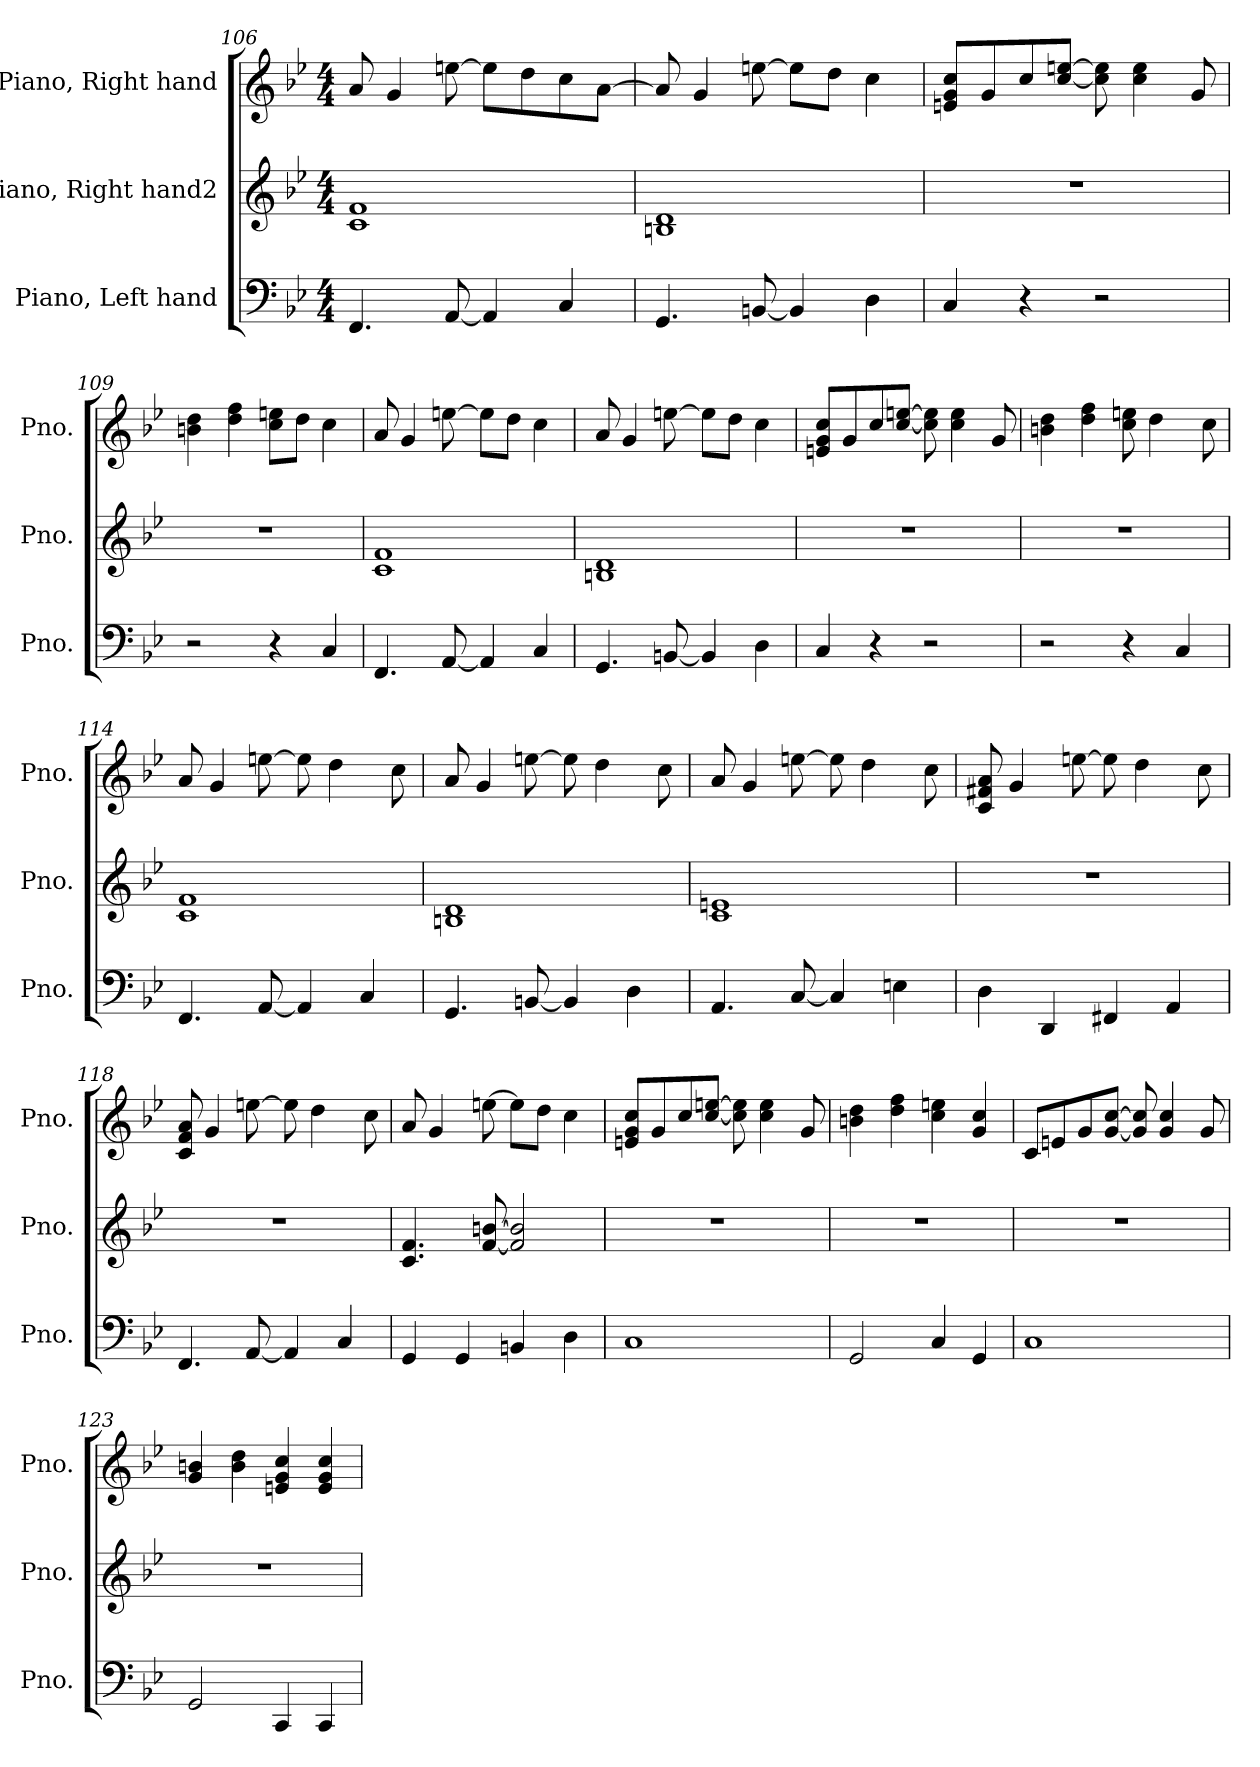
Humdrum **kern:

**kern	**kern	**kern
*part3	*part2	*part1
*staff3	*staff2	*staff1
*I"Piano, Left hand	*I"Piano, Right hand2	*I"Piano, Right hand
*I'Pno.	*I'Pno.	*I'Pno.
*clefF4	*clefG2	*clefG2
*k[b-e-]	*k[b-e-]	*k[b-e-]
*M4/4	*M4/4	*M4/4
=106	=106	=106
4.FF/	1c 1f	8a/
.	.	4g/
[8AA/	.	[8een\
4AA/]	.	8ee\L]
.	.	8dd\
4C/	.	8cc\
.	.	[8a\J
=107	=107	=107
4.GG/	1Bn 1d	8a/]
.	.	4g/
[8BBn/	.	[8een\
4BB/]	.	8ee\L]
.	.	8dd\J
4D\	.	4cc\
=108	=108	=108
4C/	1r	8en/ 8g/ 8cc/L
.	.	8g/
4r	.	8cc/
.	.	[8cc/ [8een/J
2r	.	8cc\] 8ee\]
.	.	4cc\ 4ee\
.	.	8g/
=109	=109	=109
2r	1r	4bn\ 4dd\
.	.	4dd\ 4ff\
4r	.	8cc\ 8een\L
.	.	8dd\J
4C/	.	4cc\
!!LO:PB:g=z
=110	=110	=110
4.FF/	1c 1f	8a/
.	.	4g/
[8AA/	.	[8een\
4AA/]	.	8ee\L]
.	.	8dd\J
4C/	.	4cc\
=111	=111	=111
4.GG/	1Bn 1d	8a/
.	.	4g/
[8BBn/	.	[8een\
4BB/]	.	8ee\L]
.	.	8dd\J
4D\	.	4cc\
=112	=112	=112
4C/	1r	8en/ 8g/ 8cc/L
.	.	8g/
4r	.	8cc/
.	.	[8cc/ [8een/J
2r	.	8cc\] 8ee\]
.	.	4cc\ 4ee\
.	.	8g/
=113	=113	=113
2r	1r	4bn\ 4dd\
.	.	4dd\ 4ff\
4r	.	8cc\ 8een\
.	.	4dd\
4C/	.	.
.	.	8cc\
=114	=114	=114
4.FF/	1c 1f	8a/
.	.	4g/
[8AA/	.	[8een\
4AA/]	.	8ee\]
.	.	4dd\
4C/	.	.
.	.	8cc\
!!LO:LB:g=z
=115	=115	=115
4.GG/	1Bn 1d	8a/
.	.	4g/
[8BBn/	.	[8een\
4BB/]	.	8ee\]
.	.	4dd\
4D\	.	.
.	.	8cc\
=116	=116	=116
4.AA/	1c 1en	8a/
.	.	4g/
[8C/	.	[8een\
4C/]	.	8ee\]
.	.	4dd\
4En\	.	.
.	.	8cc\
=117	=117	=117
4D\	1r	8c/ 8f#X/ 8a/
.	.	4g/
4DD/	.	.
.	.	[8een\
4FF#X/	.	8ee\]
.	.	4dd\
4AA/	.	.
.	.	8cc\
=118	=118	=118
4.FF/	1r	8c/ 8f/ 8a/
.	.	4g/
[8AA/	.	[8een\
4AA/]	.	8ee\]
.	.	4dd\
4C/	.	.
.	.	8cc\
=119	=119	=119
4GG/	4.c/ 4.f/	8a/
.	.	4g/
4GG/	.	.
.	[8f/ [8bn/	[8een\
4BBn/	2f/] 2b/]	8ee\L]
.	.	8dd\J
4D\	.	4cc\
!!LO:LB:g=z
=120	=120	=120
1C	1r	8en/ 8g/ 8cc/L
.	.	8g/
.	.	8cc/
.	.	[8cc/ [8een/J
.	.	8cc\] 8ee\]
.	.	4cc\ 4ee\
.	.	8g/
=121	=121	=121
2GG/	1r	4bn\ 4dd\
.	.	4dd\ 4ff\
4C/	.	4cc\ 4een\
4GG/	.	4g/ 4cc/
=122	=122	=122
1C	1r	8c/L
.	.	8en/
.	.	8g/
.	.	[8g/ [8cc/J
.	.	8g/] 8cc/]
.	.	4g/ 4cc/
.	.	8g/
=123	=123	=123
2GG/	1r	4g/ 4bn/
.	.	4b\ 4dd\
4CC/	.	4en/ 4g/ 4cc/
4CC/	.	4e/ 4g/ 4cc/
=	=	=
*-	*-	*-
